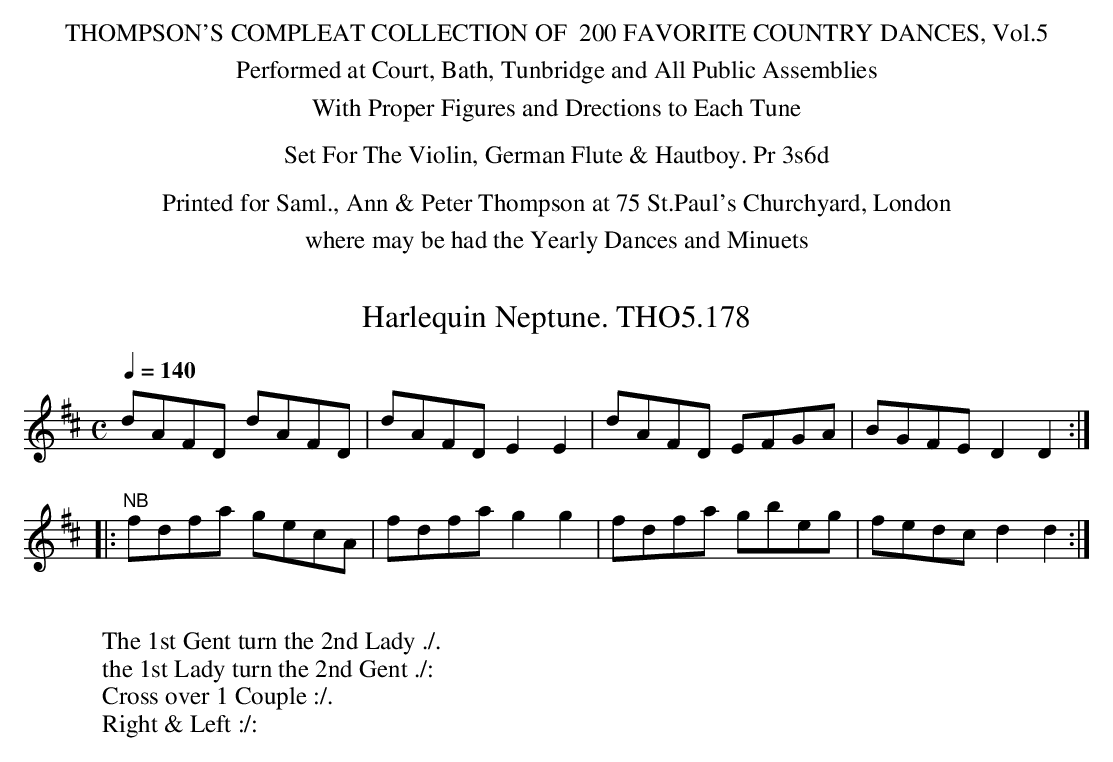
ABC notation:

X:1
T:Harlequin Neptune. THO5.178
M:C
L:1/8
Q:1/4=140
K:D
dAFD dAFD|dAFD E2E2|dAFD EFGA|BGFE D2D2:|
|:"^NB"fdfa gecA|fdfa g2g2|fdfa gbeg|fedc d2d2:|
W:
W:The 1st Gent turn the 2nd Lady ./.
W:the 1st Lady turn the 2nd Gent ./:
W:Cross over 1 Couple :/.
W:Right & Left :/:
